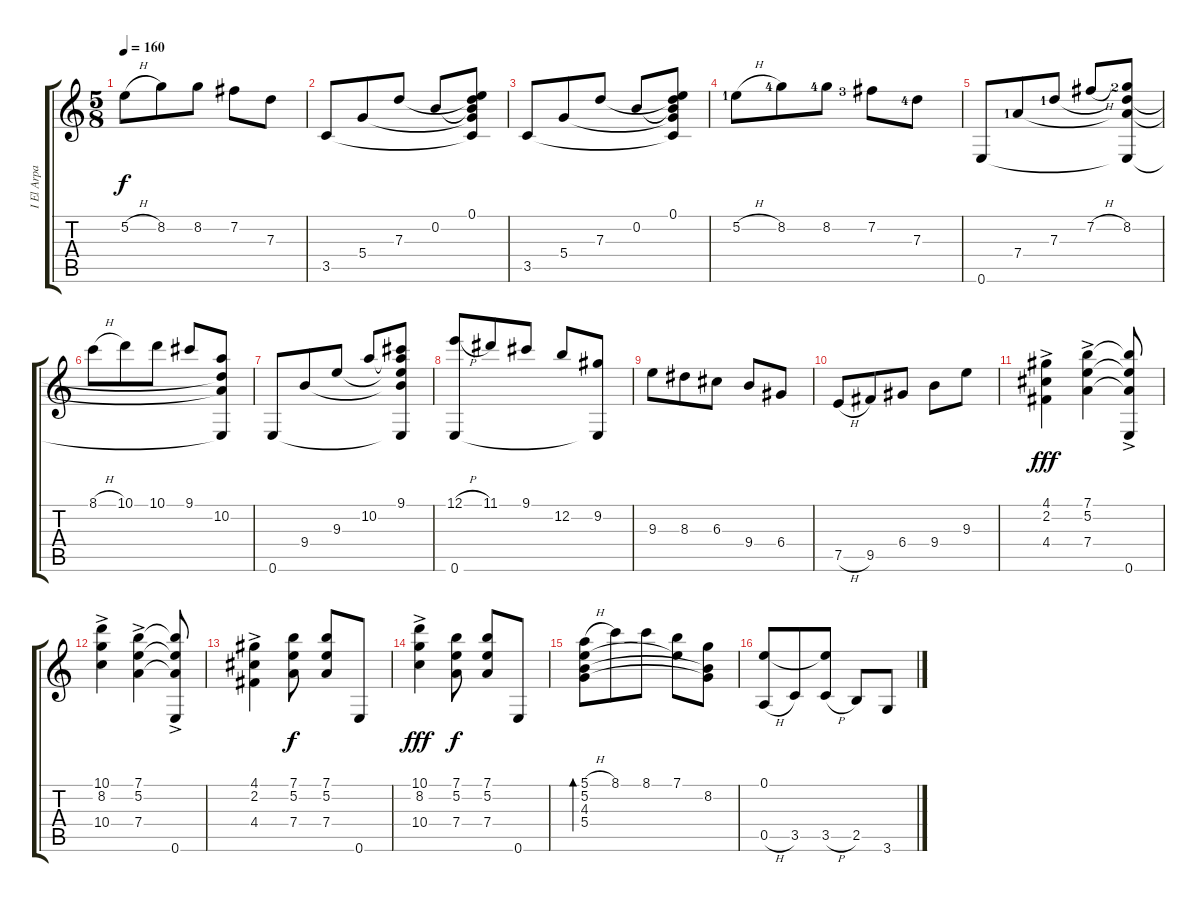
\track ("I El Arpa Del Guerrero" "I El Arpa ") {instrument acousticguitarnylon}
\staff {score tabs}
\tuning (E4 B3 G3 D3 A2 E2) {hide}
\ts (5 8)
\tempo 160
\clef g2
\ks c
5.2{h}.8{dy f} 8.2.8 8.2.8 7.2.8 7.3.8 |
3.5.8 5.4.8 7.3.8 0.2.8 (0.1 0.2{t} 7.3{t} 5.4{t} 3.5{t}).8 |
3.5.8 5.4.8 7.3.8 0.2.8 (0.1 0.2{t} 7.3{t} 5.4{t} 3.5{t}).8 |
5.2{h lf 2}.8 8.2{lf 5}.8 8.2{lf 5}.8 7.2{lf 4}.8 7.3{lf 5}.8 |
0.6.8 7.4{lf 2}.8 7.3{lf 2}.8 7.2{h}.8 (8.2{lf 3} 7.3{t} 7.4{t} 0.6{t}).8 |
8.1{h}.8 10.1.8 10.1.8 9.1.8 (10.2 7.3{t} 7.4{t} 0.6{t}).8 |
0.6.8 9.4.8 9.3.8 10.2.8 (9.1 10.2{t} 9.3{t} 9.4{t} 0.6{t}).8 |
(12.1{h} 0.6).8 11.1.8 9.1.8 12.2.8 (9.2 0.6{t}).8 |
9.3.8 8.3.8 6.3.8 9.4.8 6.4.8 |
7.5{h}.8 9.5.8 6.4.8 9.4.8 9.3.8 |
(4.1{ac} 2.2 4.4).4{dy fff} (7.1{ac} 5.2 7.4).4 (7.1{t} 5.2{t} 7.4{t} 0.6{ac}).8 |
(10.1{ac} 8.2 10.4).4 (7.1{ac} 5.2 7.4).4 (7.1{t} 5.2{t} 7.4{t} 0.6{ac}).8 |
(4.1{ac} 2.2 4.4).4 (7.1 5.2 7.4).8{dy f} (7.1 5.2 7.4).8 0.6.8 |
(10.1{ac} 8.2 10.4).4{dy fff} (7.1 5.2 7.4).8{dy f} (7.1 5.2 7.4).8 0.6.8 |
(5.1{h} 5.2 4.3 5.4).8{bd 240} 8.1.8 8.1.8 (7.1 5.2{t}).8 (8.2 4.3{t} 5.4{t}).8 |
(0.1 0.5{h}).8 3.5.8 (0.1{t} 3.5{h}).8 2.5.8 3.6.8
